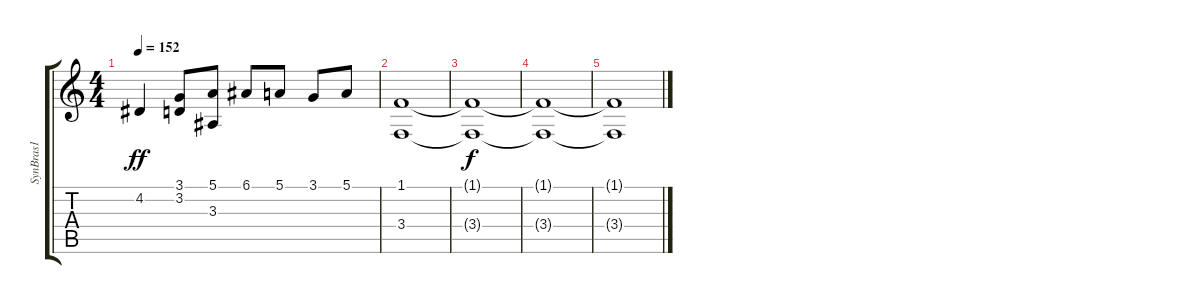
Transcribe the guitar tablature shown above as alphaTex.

\track ("SynBras1" "SynBras1") {instrument synthbrass1}
\staff {score tabs}
\tuning (E4 B3 G3 D3 A2 E2) {hide}
\ts (4 4)
\tempo 152
\clef g2
\ks c
4.2.4{dy ff} (3.1 3.2).8 (5.1 3.3).8 6.1.8 5.1.8 3.1.8 5.1.8 |
(1.1 3.4).1 |
(1.1{t} 3.4{t}).1{dy f} |
(1.1{t} 3.4{t}).1 |
(1.1{t} 3.4{t}).1
